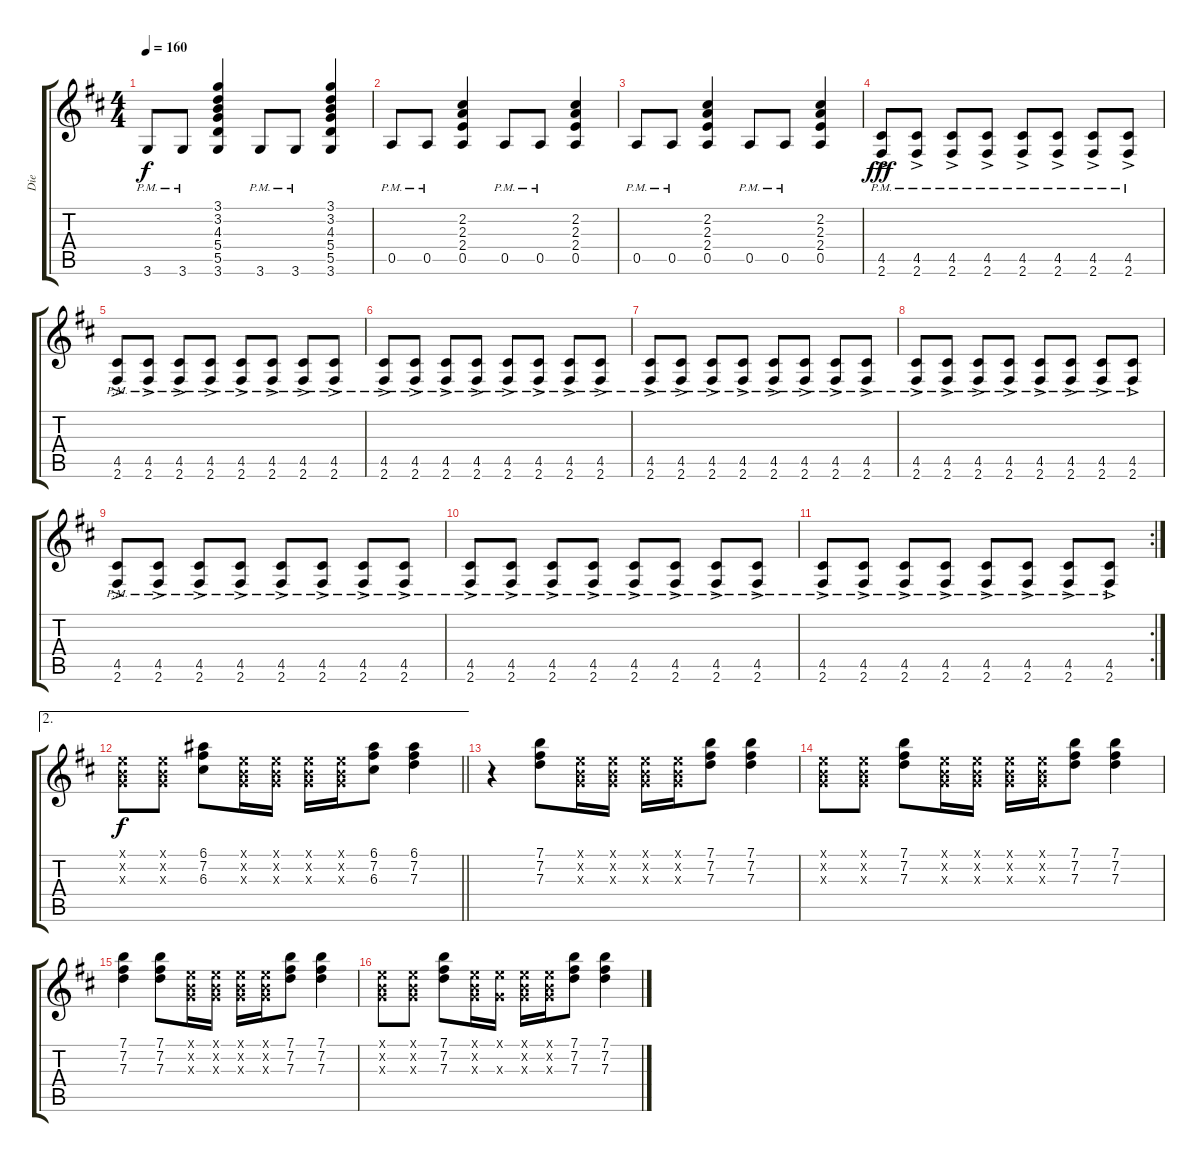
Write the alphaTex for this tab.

\track ("Die" "Die") {instrument overdrivenguitar}
\staff {score tabs}
\tuning (E4 B3 G3 D3 A2 E2) {hide}
\ts (4 4)
\tempo 160
\clef g2
\ks d
3.6{pm}.8{dy f} 3.6{pm}.8 (3.1 3.2 4.3 5.4 5.5 3.6).4 3.6{pm}.8 3.6{pm}.8 (3.1 3.2 4.3 5.4 5.5 3.6).4 |
0.5{pm}.8 0.5{pm}.8 (2.2 2.3 2.4 0.5).4 0.5{pm}.8 0.5{pm}.8 (2.2 2.3 2.4 0.5).4 |
0.5{pm}.8 0.5{pm}.8 (2.2 2.3 2.4 0.5).4 0.5{pm}.8 0.5{pm}.8 (2.2 2.3 2.4 0.5).4 |
(4.5{ac pm} 2.6{ac pm}).8{dy fff} (4.5{ac pm} 2.6{ac pm}).8 (4.5{ac pm} 2.6{ac pm}).8 (4.5{ac pm} 2.6{ac pm}).8 (4.5{ac pm} 2.6{ac pm}).8 (4.5{ac pm} 2.6{ac pm}).8 (4.5{ac pm} 2.6{ac pm}).8 (4.5{ac pm} 2.6{ac pm}).8 |
(4.5{ac pm} 2.6{ac pm}).8 (4.5{ac pm} 2.6{ac pm}).8 (4.5{ac pm} 2.6{ac pm}).8 (4.5{ac pm} 2.6{ac pm}).8 (4.5{ac pm} 2.6{ac pm}).8 (4.5{ac pm} 2.6{ac pm}).8 (4.5{ac pm} 2.6{ac pm}).8 (4.5{ac pm} 2.6{ac pm}).8 |
(4.5{ac pm} 2.6{ac pm}).8 (4.5{ac pm} 2.6{ac pm}).8 (4.5{ac pm} 2.6{ac pm}).8 (4.5{ac pm} 2.6{ac pm}).8 (4.5{ac pm} 2.6{ac pm}).8 (4.5{ac pm} 2.6{ac pm}).8 (4.5{ac pm} 2.6{ac pm}).8 (4.5{ac pm} 2.6{ac pm}).8 |
(4.5{ac pm} 2.6{ac pm}).8 (4.5{ac pm} 2.6{ac pm}).8 (4.5{ac pm} 2.6{ac pm}).8 (4.5{ac pm} 2.6{ac pm}).8 (4.5{ac pm} 2.6{ac pm}).8 (4.5{ac pm} 2.6{ac pm}).8 (4.5{ac pm} 2.6{ac pm}).8 (4.5{ac pm} 2.6{ac pm}).8 |
(4.5{ac pm} 2.6{ac pm}).8 (4.5{ac pm} 2.6{ac pm}).8 (4.5{ac pm} 2.6{ac pm}).8 (4.5{ac pm} 2.6{ac pm}).8 (4.5{ac pm} 2.6{ac pm}).8 (4.5{ac pm} 2.6{ac pm}).8 (4.5{ac pm} 2.6{ac pm}).8 (4.5{ac pm} 2.6{ac pm}).8 |
(4.5{ac pm} 2.6{ac pm}).8 (4.5{ac pm} 2.6{ac pm}).8 (4.5{ac pm} 2.6{ac pm}).8 (4.5{ac pm} 2.6{ac pm}).8 (4.5{ac pm} 2.6{ac pm}).8 (4.5{ac pm} 2.6{ac pm}).8 (4.5{ac pm} 2.6{ac pm}).8 (4.5{ac pm} 2.6{ac pm}).8 |
(4.5{ac pm} 2.6{ac pm}).8 (4.5{ac pm} 2.6{ac pm}).8 (4.5{ac pm} 2.6{ac pm}).8 (4.5{ac pm} 2.6{ac pm}).8 (4.5{ac pm} 2.6{ac pm}).8 (4.5{ac pm} 2.6{ac pm}).8 (4.5{ac pm} 2.6{ac pm}).8 (4.5{ac pm} 2.6{ac pm}).8 |
\rc 2
(4.5{ac pm} 2.6{ac pm}).8 (4.5{ac pm} 2.6{ac pm}).8 (4.5{ac pm} 2.6{ac pm}).8 (4.5{ac pm} 2.6{ac pm}).8 (4.5{ac pm} 2.6{ac pm}).8 (4.5{ac pm} 2.6{ac pm}).8 (4.5{ac pm} 2.6{ac pm}).8 (4.5{ac pm} 2.6{ac pm}).8 |
\ae 2
\barLineRight lightlight
(0.1{x} 0.2{x} 0.3{x}).8{dy f} (0.1{x} 0.2{x} 0.3{x}).8 (6.1 7.2 6.3).8 (0.1{x} 0.2{x} 0.3{x}).16 (0.1{x} 0.2{x} 0.3{x}).16 (0.1{x} 0.2{x} 0.3{x}).16 (0.1{x} 0.2{x} 0.3{x}).16 (6.1 7.2 6.3).8 (6.1 7.2 7.3).4 |
r.4 (7.1 7.2 7.3).8 (0.1{x} 0.2{x} 0.3{x}).16 (0.1{x} 0.2{x} 0.3{x}).16 (0.1{x} 0.2{x} 0.3{x}).16 (0.1{x} 0.2{x} 0.3{x}).16 (7.1 7.2 7.3).8 (7.1 7.2 7.3).4 |
(0.1{x} 0.2{x} 0.3{x}).8 (0.1{x} 0.2{x} 0.3{x}).8 (7.1 7.2 7.3).8 (0.1{x} 0.2{x} 0.3{x}).16 (0.1{x} 0.2{x} 0.3{x}).16 (0.1{x} 0.2{x} 0.3{x}).16 (0.1{x} 0.2{x} 0.3{x}).16 (7.1 7.2 7.3).8 (7.1 7.2 7.3).4 |
(7.1 7.2 7.3).4 (7.1 7.2 7.3).8 (0.1{x} 0.2{x} 0.3{x}).16 (0.1{x} 0.2{x} 0.3{x}).16 (0.1{x} 0.2{x} 0.3{x}).16 (0.1{x} 0.2{x} 0.3{x}).16 (7.1 7.2 7.3).8 (7.1 7.2 7.3).4 |
(0.1{x} 0.2{x} 0.3{x}).8 (0.1{x} 0.2{x} 0.3{x}).8 (7.1 7.2 7.3).8 (0.1{x} 0.2{x} 0.3{x}).16 (0.1{x} 0.3{x}).16 (0.1{x} 0.2{x} 0.3{x}).16 (0.1{x} 0.2{x} 0.3{x}).16 (7.1 7.2 7.3).8 (7.1 7.2 7.3).4
